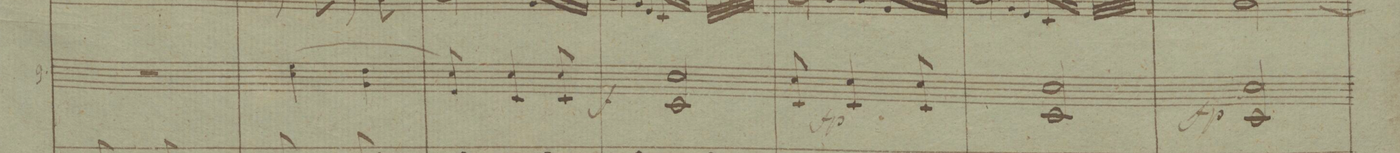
**kern	**dynam
*I"Corni in F.	*
*clefG2	*
*k[b-]	*
*M2/4	*
2r	.
=30	=30
(4f\ 4a	.
4c\ 4g	.
=31	=31
8A/) 8f	.
4F/ 4f	.
8F/ 8f	.
=32	=32
2F/ 2f	f
=33	=33
8F/ 8f	.
.	fp
4F/ 4f	.
8F/ 8f	.
=34	=34
2F/ 2f	.
=35	=35
2F/ [2f	fp
=36	=36
*-	*-
